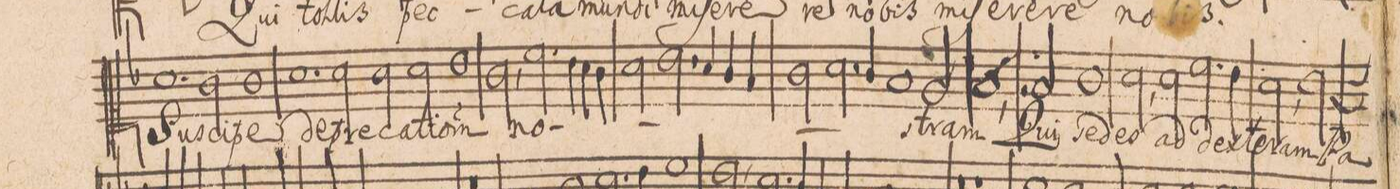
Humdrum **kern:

**kern	**text
*I"[CANTVS.]	*
*clefC1	*
*k[b-]	*
*met(C|)	*
*M2/1	*
1.a\	Su-
2g\	-sci-
=84-	=84-
1g\	-pe
1.a\	de-
=85-	=85-
2a\	-pre-
2a\	-ca-
2a\	-ti-
=86-	=86-
1b-\	-o-
2g,\	-(ne)m
2.cc\	no-
=87-	=87-
4b-\	.
4a\	.
4g\	.
2a\	.
2.b-\	.
=88-	=88-
4a/	.
4g/	.
4f/	.
2g\	.
2.a\	.
=89-	=89-
4g/	.
1f/	.
2e/	.
=90-	=90-
1f/,	stram
2r	.
2f/	Qui
=91-	=91-
1g\	se-
2a,\	-des
2a\	ad
=92-	=92-
2.cc\	dex-
4b-\	te-
2a,\	-ram
*custos:b	*
[<2b-\	Pa-
=93-	=93-
*-	*-
